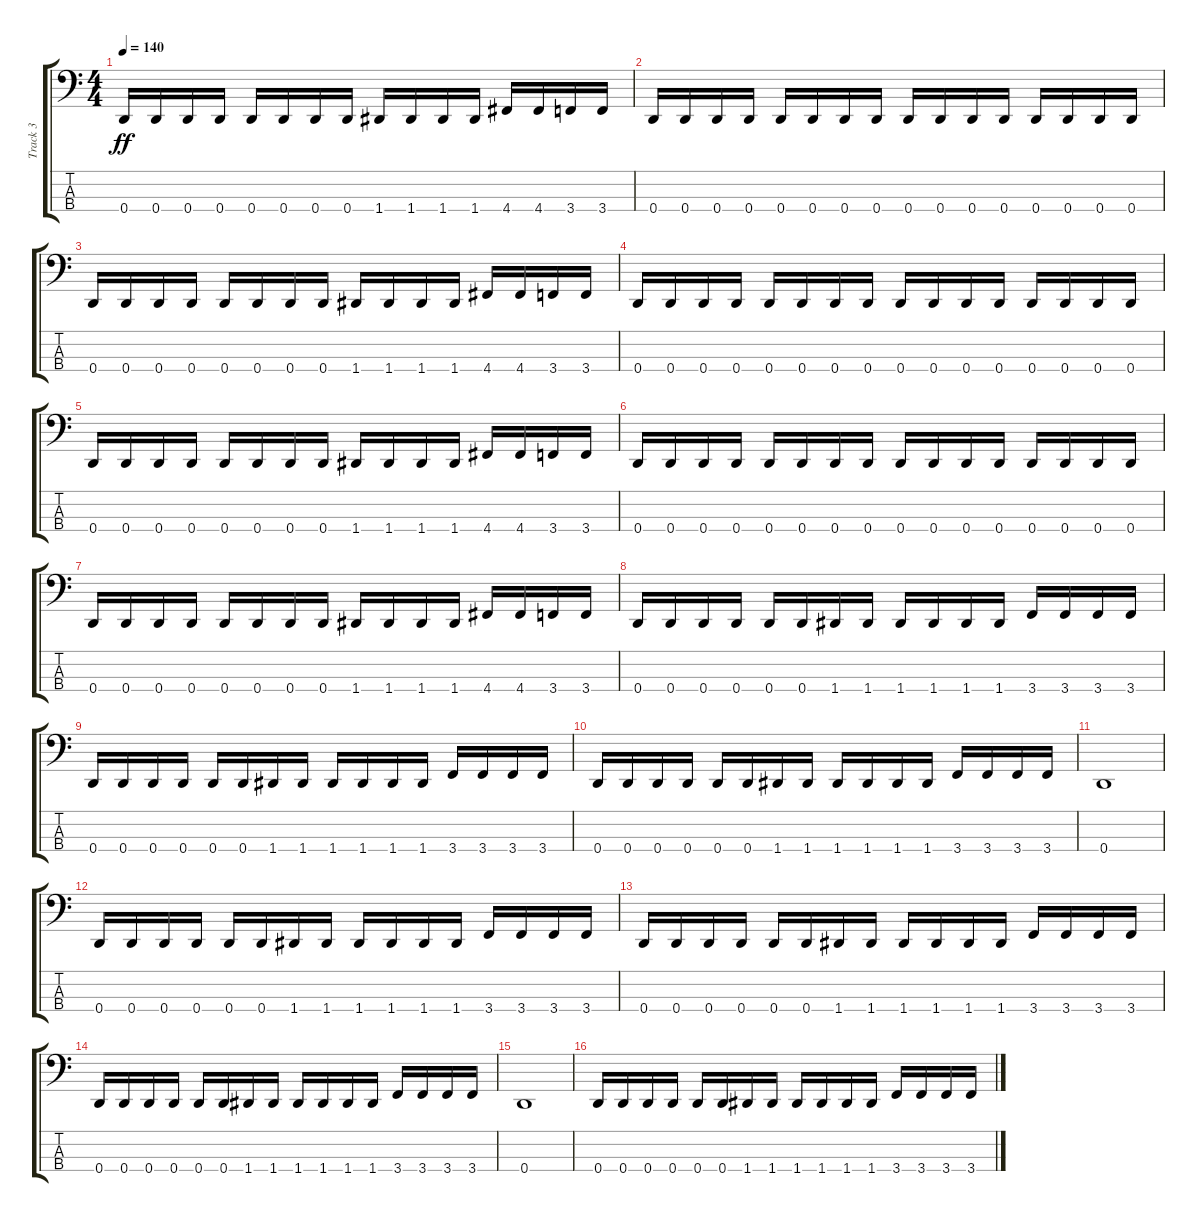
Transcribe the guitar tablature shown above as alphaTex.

\track ("Track 3" "Track 3") {instrument electricbassfinger}
\staff {score tabs}
\tuning (F2 C2 G1 D1) {hide}
\ts (4 4)
\tempo 140
\clef f4
\ks c
0.4.16{dy ff} 0.4.16 0.4.16 0.4.16 0.4.16 0.4.16 0.4.16 0.4.16 1.4.16 1.4.16 1.4.16 1.4.16 4.4.16 4.4.16 3.4.16 3.4.16 |
0.4.16 0.4.16 0.4.16 0.4.16 0.4.16 0.4.16 0.4.16 0.4.16 0.4.16 0.4.16 0.4.16 0.4.16 0.4.16 0.4.16 0.4.16 0.4.16 |
0.4.16 0.4.16 0.4.16 0.4.16 0.4.16 0.4.16 0.4.16 0.4.16 1.4.16 1.4.16 1.4.16 1.4.16 4.4.16 4.4.16 3.4.16 3.4.16 |
0.4.16 0.4.16 0.4.16 0.4.16 0.4.16 0.4.16 0.4.16 0.4.16 0.4.16 0.4.16 0.4.16 0.4.16 0.4.16 0.4.16 0.4.16 0.4.16 |
0.4.16 0.4.16 0.4.16 0.4.16 0.4.16 0.4.16 0.4.16 0.4.16 1.4.16 1.4.16 1.4.16 1.4.16 4.4.16 4.4.16 3.4.16 3.4.16 |
0.4.16 0.4.16 0.4.16 0.4.16 0.4.16 0.4.16 0.4.16 0.4.16 0.4.16 0.4.16 0.4.16 0.4.16 0.4.16 0.4.16 0.4.16 0.4.16 |
0.4.16 0.4.16 0.4.16 0.4.16 0.4.16 0.4.16 0.4.16 0.4.16 1.4.16 1.4.16 1.4.16 1.4.16 4.4.16 4.4.16 3.4.16 3.4.16 |
0.4.16 0.4.16 0.4.16 0.4.16 0.4.16 0.4.16 1.4.16 1.4.16 1.4.16 1.4.16 1.4.16 1.4.16 3.4.16 3.4.16 3.4.16 3.4.16 |
0.4.16 0.4.16 0.4.16 0.4.16 0.4.16 0.4.16 1.4.16 1.4.16 1.4.16 1.4.16 1.4.16 1.4.16 3.4.16 3.4.16 3.4.16 3.4.16 |
0.4.16 0.4.16 0.4.16 0.4.16 0.4.16 0.4.16 1.4.16 1.4.16 1.4.16 1.4.16 1.4.16 1.4.16 3.4.16 3.4.16 3.4.16 3.4.16 |
0.4.1 |
0.4.16 0.4.16 0.4.16 0.4.16 0.4.16 0.4.16 1.4.16 1.4.16 1.4.16 1.4.16 1.4.16 1.4.16 3.4.16 3.4.16 3.4.16 3.4.16 |
0.4.16 0.4.16 0.4.16 0.4.16 0.4.16 0.4.16 1.4.16 1.4.16 1.4.16 1.4.16 1.4.16 1.4.16 3.4.16 3.4.16 3.4.16 3.4.16 |
0.4.16 0.4.16 0.4.16 0.4.16 0.4.16 0.4.16 1.4.16 1.4.16 1.4.16 1.4.16 1.4.16 1.4.16 3.4.16 3.4.16 3.4.16 3.4.16 |
0.4.1 |
0.4.16 0.4.16 0.4.16 0.4.16 0.4.16 0.4.16 1.4.16 1.4.16 1.4.16 1.4.16 1.4.16 1.4.16 3.4.16 3.4.16 3.4.16 3.4.16
